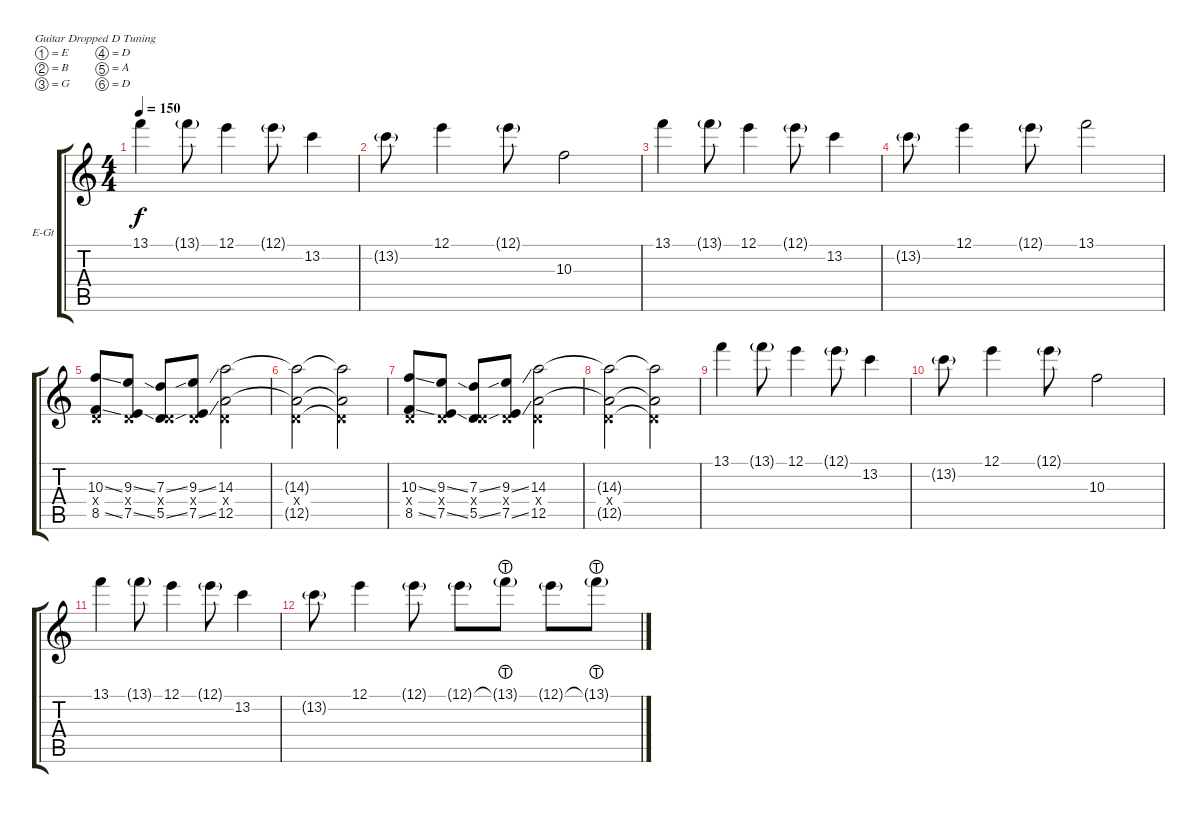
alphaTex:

\bracketExtendMode groupsimilarinstruments
\firstSystemTrackNameOrientation horizontal
\otherSystemsTrackNameOrientation horizontal
\track ("Joey Wilson" "E-Gt") {instrument distortionguitar}
\staff {score tabs}
\tuning (E4 B3 G3 D3 A2 D2)
\ts (4 4)
\tempo 150
\clef g2
\ks c
13.1.4{dy f} 13.1{g}.8 12.1.4 12.1{g}.8 13.2.4 |
13.2{g}.8 12.1.4 12.1{g}.8 10.3.2 |
13.1.4 13.1{g}.8 12.1.4 12.1{g}.8 13.2.4 |
13.2{g}.8 12.1.4 12.1{g}.8 13.1.2 |
(8.5{ss} 0.4{x} 10.3{ss}).8 (7.5{ss} 0.4{x} 9.3{ss}).8 (5.5{ss} 7.3{ss} 0.4{x}).8 (7.5{ss} 9.3{ss} 0.4{x}).8 (12.5 14.3 0.4{x}).2 |
(12.5{t} 0.4{x} 14.3{t}).2 (12.5{t} 14.3{t} 0.4{x t}).2 |
(8.5{ss} 0.4{x} 10.3{ss}).8 (7.5{ss} 0.4{x} 9.3{ss}).8 (5.5{ss} 7.3{ss} 0.4{x}).8 (7.5{ss} 9.3{ss} 0.4{x}).8 (12.5 14.3 0.4{x}).2 |
(12.5{t} 0.4{x} 14.3{t}).2 (12.5{t} 14.3{t} 0.4{x t}).2 |
13.1.4 13.1{g}.8 12.1.4 12.1{g}.8 13.2.4 |
13.2{g}.8 12.1.4 12.1{g}.8 10.3.2 |
13.1.4 13.1{g}.8 12.1.4 12.1{g}.8 13.2.4 |
13.2{g}.8 12.1.4 12.1{g}.8 12.1{g}.8 13.1{lht g}.8 12.1{g}.8 13.1{lht g}.8
